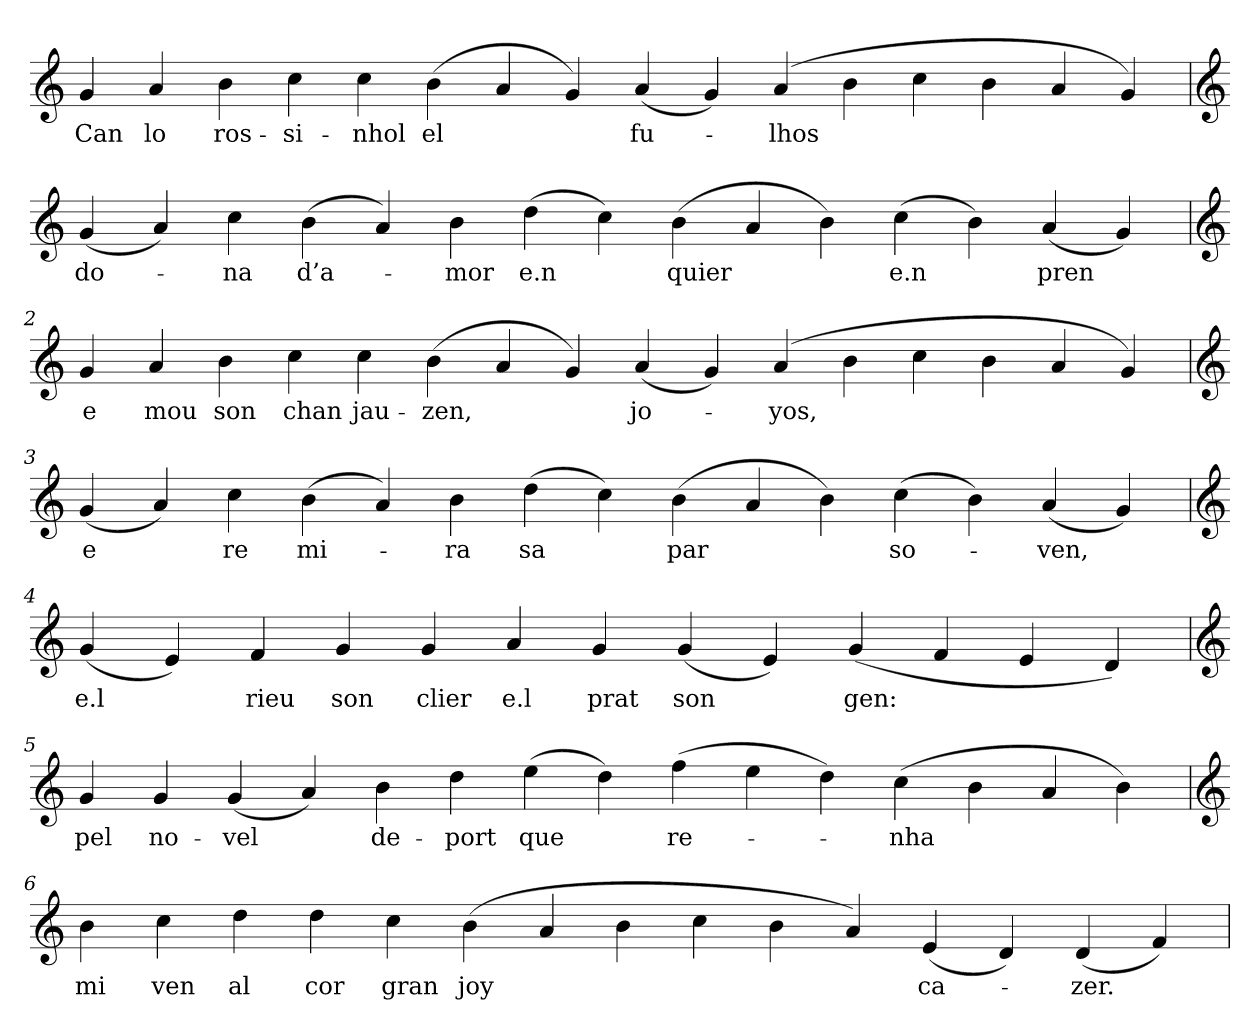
**kern	**text
*part1	*part1
*staff1	*staff1
*clefG2	*
=	=
4g	Can
4a	lo
4b	ros-
4cc	-si-
4cc	-nhol
(4b	el
4a	.
4g)	.
(4a	fu-
4g)	.
(4a	-lhos
4b	.
4cc	.
4b	.
4a	.
4g)	.
=1	=1
*clefG2	*
(4g	do-
4a)	.
4cc	-na
(4b	d’a-
4a)	.
4b	-mor
(4dd	e.n
4cc)	.
(4b	quier
4a	.
4b)	.
(4cc	e.n
4b)	.
(4a	pren
4g)	.
=2	=2
*clefG2	*
4g	e
4a	mou
4b	son
4cc	chan
4cc	jau-
(4b	-zen,
4a	.
4g)	.
(4a	jo-
4g)	.
(4a	-yos,
4b	.
4cc	.
4b	.
4a	.
4g)	.
=3	=3
*clefG2	*
(4g	e
4a)	.
4cc	re
(4b	mi-
4a)	.
4b	-ra
(4dd	sa
4cc)	.
(4b	par
4a	.
4b)	.
(4cc	so-
4b)	.
(4a	-ven,
4g)	.
=4	=4
*clefG2	*
(4g	e.l
4e)	.
4f	rieu
4g	son
4g	clier
4a	e.l
4g	prat
(4g	son
4e)	.
(4g	gen:
4f	.
4e	.
4d)	.
=5	=5
*clefG2	*
4g	pel
4g	no-
(4g	-vel
4a)	.
4b	de-
4dd	-port
(4ee	que
4dd)	.
(4ff	re-
4ee	.
4dd)	.
(4cc	-nha
4b	.
4a	.
4b)	.
=6	=6
*clefG2	*
4b	mi
4cc	ven
4dd	al
4dd	cor
4cc	gran
(4b	joy
4a	.
4b	.
4cc	.
4b	.
4a)	.
(4e	ca-
4d)	.
(4d	-zer.
4f)	.
=	=
*-	*-
